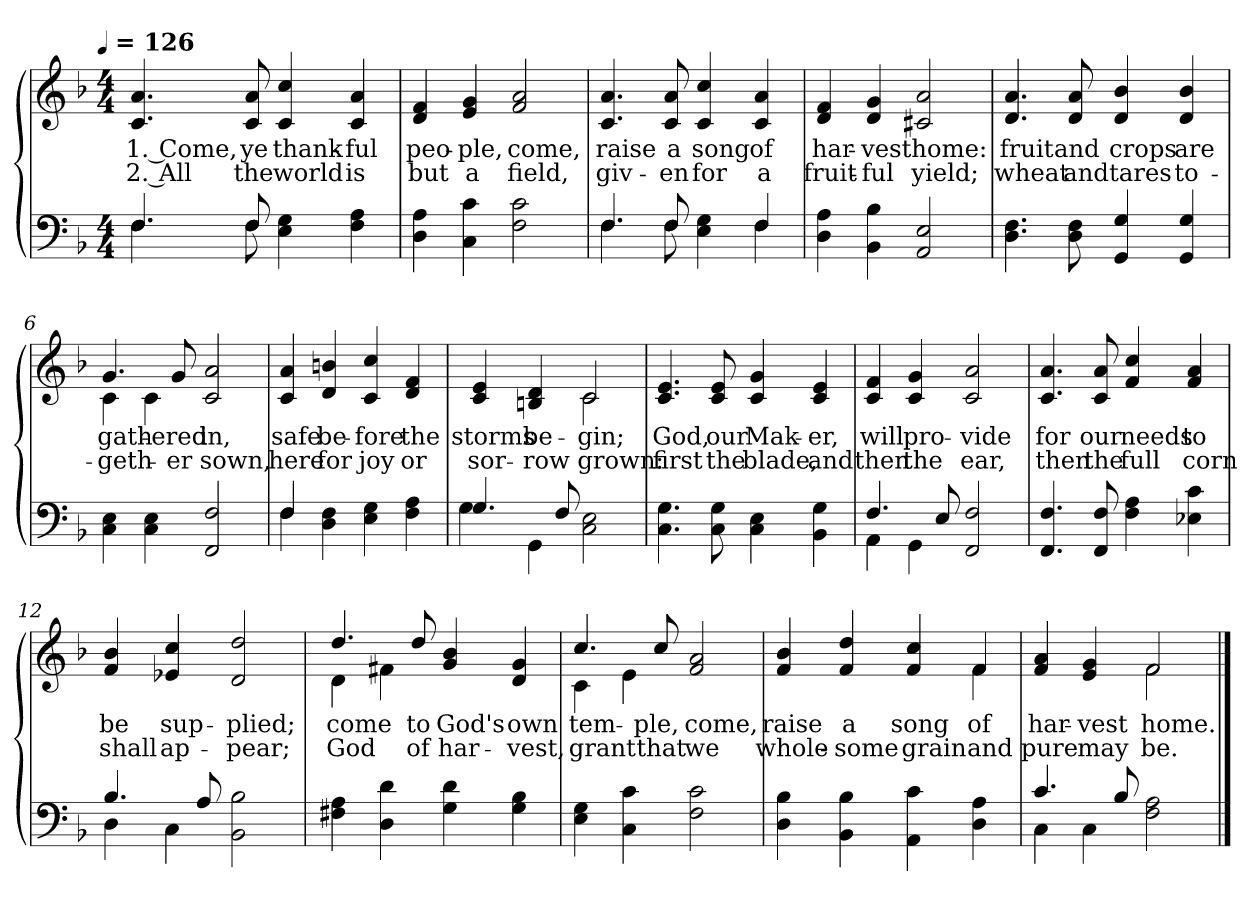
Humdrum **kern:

**kern	**kern	**text	**text
*part1	*part1	*part1	*part1
*staff2	*staff1	*staff1	*staff1
*clefF4	*clefG2	*	*
*k[b-]	*k[b-]	*	*
!!LO:TX:omd:t=[quarter] = 126
*M4/4	*M4/4	*	*
*MM126	*MM126	*	*
=1	=1	=1	=1
*^	*	*	*
4.F/	4.F\	4.c/ 4.a/	1. Come,	2. All
8F	8F	8c/ 8a/	ye	the
4E\ 4G\	2ryy	4c/ 4cc/	thank-	world
4F\ 4A\	.	4c/ 4a/	-ful	is
*v	*v	*	*	*
=2	=2	=2	=2
4D\ 4A\	4d/ 4f/	peo-	but
4C\ 4c\	4e/ 4g/	-ple,	a
2F\ 2c\	2f/ 2a/	come,	field,
=3	=3	=3	=3
*^	*	*	*
4.F/	4.F\	4.c/ 4.a/	raise	giv-
8F	8F	8c/ 8a/	a	-en
4E\ 4G\	4ryy	4c/ 4cc/	song	for
4F\	4F/	4c/ 4a/	of	a
*v	*v	*	*	*
=4	=4	=4	=4
4D\ 4A\	4d/ 4f/	har-	fruit-
4BB-\ 4B-\	4d/ 4g/	-vest	-ful
2AA/ 2E/	2c#X/ 2a/	home:	yield;
=5	=5	=5	=5
4.D\ 4.F\	4.d/ 4.a/	fruit	wheat
8D\ 8F\	8d/ 8a/	and	and
4GG/ 4G/	4d/ 4b-/	crops	tares
4GG/ 4G/	4d/ 4b-/	are	to-
!!LO:LB:g=z
=6	=6	=6	=6
*	*^	*	*
4C\ 4E\	4.g/	4c\	gath-	-geth-
4C\ 4E\	.	4c\	.	.
.	8g/	.	-ered	-er
2FF/ 2F/	2c/ 2a/	2ryy	in,	sown,
*	*v	*v	*	*
=7	=7	=7	=7
*^	*	*	*
4F/	4F\	4c/ 4a/	safe	here
4D 4F	4ryy	4d/ 4bn/	be-	for
4E 4G	2ryy	4c/ 4cc/	-fore	joy
4F 4A	.	4d/ 4f/	the	or
=8	=8	=8	=8	=8
*	*	*^	*	*
4.G/	4G\	4c/ 4e/	2ryy	storms	sor-
.	4GG\	4Bn/ 4d/	.	be-	-row
8F/	.	.	.	.	.
2C 2E	2ryy	2c/	2c\	-gin;	grown:
*v	*v	*	*	*	*
*	*v	*v	*	*
=9	=9	=9	=9
4.C\ 4.G\	4.c/ 4.e/	God,	first
8C 8G	8c/ 8e/	our	the
4C\ 4E\	4c/ 4g/	Mak-	blade,
4BB-\ 4G\	4c/ 4e/	-er,	and
=10	=10	=10	=10
*^	*	*	*
4.F/	4AA\	4c/ 4f/	will	then
.	4GG\	4c/ 4g/	pro-	the
8E/	.	.	.	.
2FF/ 2F/	2ryy	2c/ 2a/	-vide	ear,
*v	*v	*	*	*
!!LO:LB:g=z
=11	=11	=11	=11
4.FF/ 4.F/	4.c/ 4.a/	for	then
8FF/ 8F/	8c/ 8a/	our	the
4F\ 4A\	4f/ 4cc/	needs	full
4E-X\ 4c\	4f/ 4a/	to	corn
=12	=12	=12	=12
*^	*	*	*
4.B-/	4D\	4f/ 4b-/	be	shall
.	4C\	4e-X/ 4cc/	sup-	ap-
8A/	.	.	.	.
2BB- 2B-	2ryy	2d/ 2dd/	-plied;	-pear;
*v	*v	*	*	*
=13	=13	=13	=13
*	*^	*	*
4F#X\ 4A\	4.dd/	4d\	come	God
4D\ 4d\	.	4f#X\	.	.
.	8dd/	.	to	of
4G\ 4d\	4g/ 4b-/	2ryy	God's	har-
4G\ 4B-\	4d/ 4g/	.	own	-vest,
=14	=14	=14	=14	=14
4E\ 4G\	4.cc/	4c\	tem-	grant
4C\ 4c\	.	4e\	.	.
.	8cc/	.	-ple,	that
2F\ 2c\	2f/ 2a/	2ryy	come,	we
=15	=15	=15	=15	=15
4D\ 4B-\	4f/ 4b-/	2ryy	raise	whole-
4BB-\ 4B-\	4f/ 4dd/	.	a	-some
4AA\ 4c\	4f/ 4cc/	4ryy	song	grain
4D\ 4A\	4f/	4f\	of	and
!!LO:PB:g=z	!!
=16	=16	=16	=16	=16
*^	*	*	*	*
4.c/	4C\	4f/ 4a/	2ryy	har-	pure
.	4C\	4e/ 4g/	.	-vest	may
8B-/	.	.	.	.	.
2F 2A	2ryy	2f/	2f\	home.	be.
*v	*v	*	*	*	*
*	*v	*v	*	*
==	==	==	==
*-	*-	*-	*-
